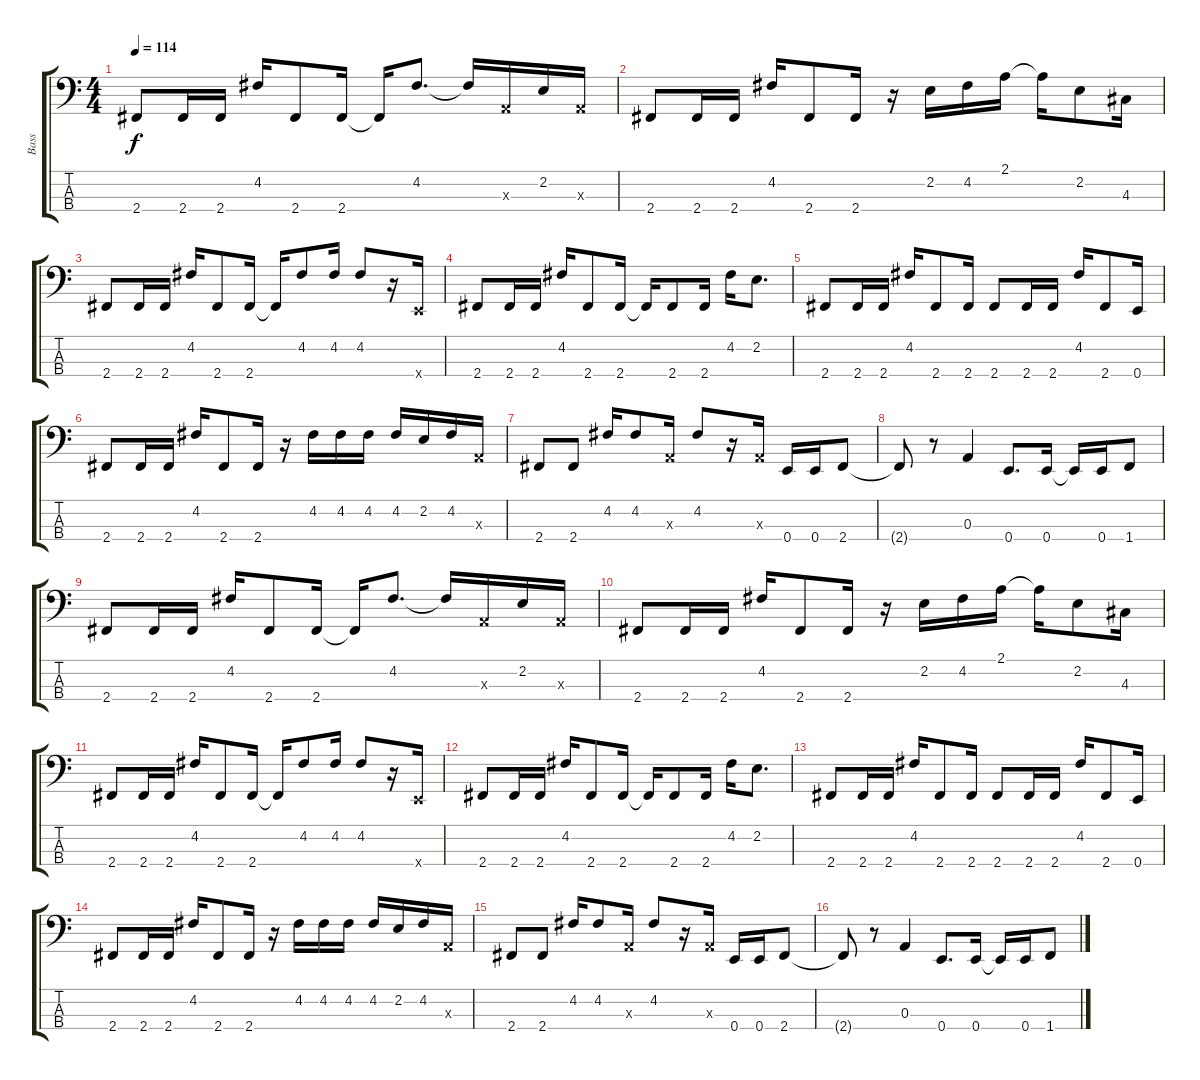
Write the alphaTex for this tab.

\track ("Bass" "Bass") {instrument electricbasspick}
\staff {score tabs}
\tuning (G2 D2 A1 E1) {hide}
\ts (4 4)
\tempo 114
\clef f4
\ks c
2.4.8{dy f} 2.4.16 2.4.16 4.2.16 2.4.8 2.4.16 2.4{t}.16 4.2.8{d} 4.2{t}.16 0.3{x}.16 2.2.16 0.3{x}.16 |
2.4.8 2.4.16 2.4.16 4.2.16 2.4.8 2.4.16 r.16 2.2.16 4.2.16 2.1.16 2.1{t}.16 2.2.8 4.3.16 |
2.4.8 2.4.16 2.4.16 4.2.16 2.4.8 2.4.16 2.4{t}.16 4.2.8 4.2.16 4.2.8 r.16 0.4{x}.16 |
2.4.8 2.4.16 2.4.16 4.2.16 2.4.8 2.4.16 2.4{t}.16 2.4.8 2.4.16 4.2.16 2.2.8{d} |
2.4.8 2.4.16 2.4.16 4.2.16 2.4.8 2.4.16 2.4.8 2.4.16 2.4.16 4.2.16 2.4.8 0.4.16 |
2.4.8 2.4.16 2.4.16 4.2.16 2.4.8 2.4.16 r.16 4.2.16 4.2.16 4.2.16 4.2.16 2.2.16 4.2.16 0.3{x}.16 |
2.4.8 2.4.8 4.2.16 4.2.8 0.3{x}.16 4.2.8 r.16 0.3{x}.16 0.4.16 0.4.16 2.4.8 |
2.4{t}.8 r.8 0.3.4 0.4.8{d} 0.4.16 0.4{t}.16 0.4.16 1.4.8 |
2.4.8 2.4.16 2.4.16 4.2.16 2.4.8 2.4.16 2.4{t}.16 4.2.8{d} 4.2{t}.16 0.3{x}.16 2.2.16 0.3{x}.16 |
2.4.8 2.4.16 2.4.16 4.2.16 2.4.8 2.4.16 r.16 2.2.16 4.2.16 2.1.16 2.1{t}.16 2.2.8 4.3.16 |
2.4.8 2.4.16 2.4.16 4.2.16 2.4.8 2.4.16 2.4{t}.16 4.2.8 4.2.16 4.2.8 r.16 0.4{x}.16 |
2.4.8 2.4.16 2.4.16 4.2.16 2.4.8 2.4.16 2.4{t}.16 2.4.8 2.4.16 4.2.16 2.2.8{d} |
2.4.8 2.4.16 2.4.16 4.2.16 2.4.8 2.4.16 2.4.8 2.4.16 2.4.16 4.2.16 2.4.8 0.4.16 |
2.4.8 2.4.16 2.4.16 4.2.16 2.4.8 2.4.16 r.16 4.2.16 4.2.16 4.2.16 4.2.16 2.2.16 4.2.16 0.3{x}.16 |
2.4.8 2.4.8 4.2.16 4.2.8 0.3{x}.16 4.2.8 r.16 0.3{x}.16 0.4.16 0.4.16 2.4.8 |
2.4{t}.8 r.8 0.3.4 0.4.8{d} 0.4.16 0.4{t}.16 0.4.16 1.4.8
